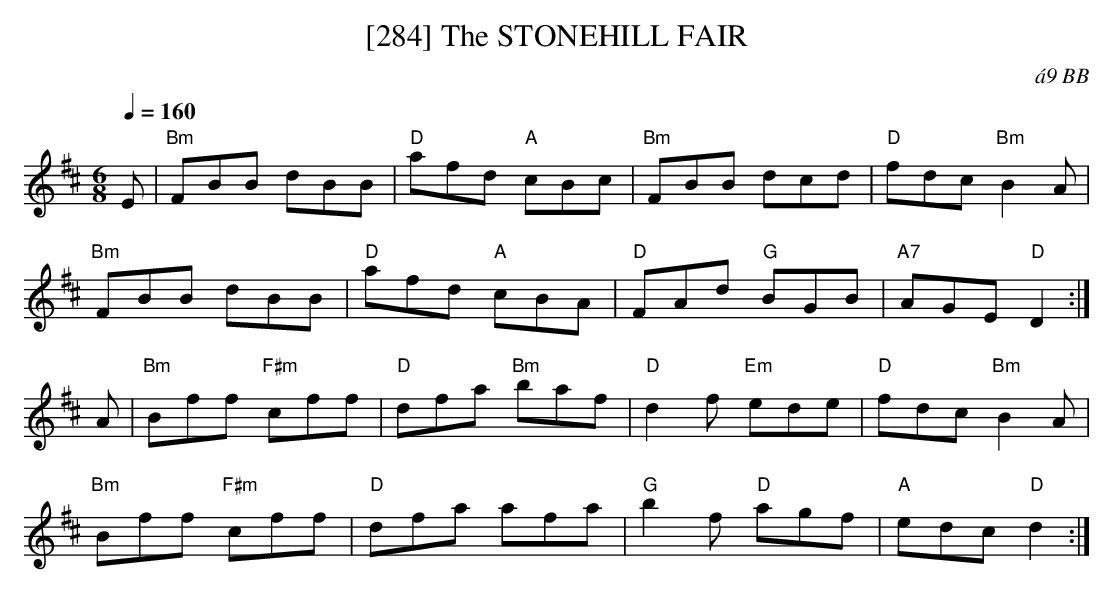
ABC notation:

X:1
T:[284] The STONEHILL FAIR
C:\'a9 BB
Q:1/4=160
M:6/8
L:1/8
K:D
E|"Bm"FBB dBB|"D"afd "A"cBc|"Bm"FBB dcd|"D"fdc "Bm"B2 A|
"Bm"FBB dBB|"D"afd "A"cBA|"D"FAd "G"BGB|"A7"AGE "D"D2 :|
A|"Bm"Bff "F#m"cff|"D"dfa "Bm"baf|"D"d2 f "Em"ede|"D"fdc "Bm"B2 A|
"Bm"Bff "F#m"cff|"D"dfa afa|"G"b2 f "D"agf|"A"edc "D"d2 :|
